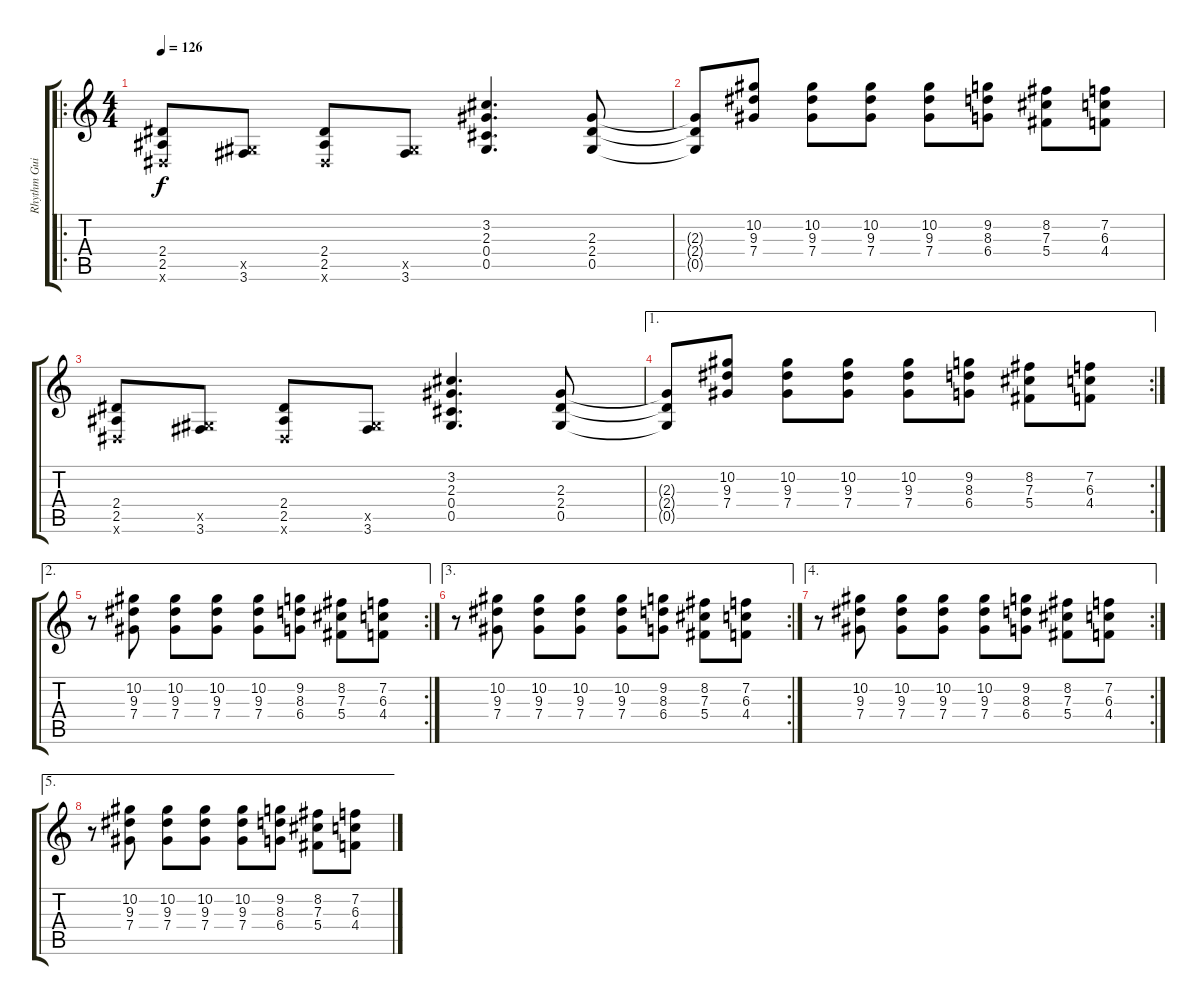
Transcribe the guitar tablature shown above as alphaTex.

\track ("Rhythm Guitar 1" "Rhythm Gui") {instrument overdrivenguitar}
\staff {score tabs}
\tuning (Eb4 Bb3 Gb3 Db3 Ab2 Eb2) {hide}
\ro
\ts (4 4)
\tempo 126
\clef g2
\ks c
(2.4 2.5 0.6{x}).8{dy f} (0.5{x} 3.6).8 (2.4 2.5 0.6{x}).8 (0.5{x} 3.6).8 (3.2 2.3 0.4 0.5).4{d} (2.3 2.4 0.5).8 |
(2.3{t} 2.4{t} 0.5{t}).8 (10.2 9.3 7.4).8 (10.2 9.3 7.4).8 (10.2 9.3 7.4).8 (10.2 9.3 7.4).8 (9.2 8.3 6.4).8 (8.2 7.3 5.4).8 (7.2 6.3 4.4).8 |
(2.4 2.5 0.6{x}).8 (0.5{x} 3.6).8 (2.4 2.5 0.6{x}).8 (0.5{x} 3.6).8 (3.2 2.3 0.4 0.5).4{d} (2.3 2.4 0.5).8 |
\ae 1
\rc 2
(2.3{t} 2.4{t} 0.5{t}).8 (10.2 9.3 7.4).8 (10.2 9.3 7.4).8 (10.2 9.3 7.4).8 (10.2 9.3 7.4).8 (9.2 8.3 6.4).8 (8.2 7.3 5.4).8 (7.2 6.3 4.4).8 |
\ae 2
\rc 2
r.8 (10.2 9.3 7.4).8 (10.2 9.3 7.4).8 (10.2 9.3 7.4).8 (10.2 9.3 7.4).8 (9.2 8.3 6.4).8 (8.2 7.3 5.4).8 (7.2 6.3 4.4).8 |
\ae 3
\rc 2
r.8 (10.2 9.3 7.4).8 (10.2 9.3 7.4).8 (10.2 9.3 7.4).8 (10.2 9.3 7.4).8 (9.2 8.3 6.4).8 (8.2 7.3 5.4).8 (7.2 6.3 4.4).8 |
\ae 4
\rc 2
r.8 (10.2 9.3 7.4).8 (10.2 9.3 7.4).8 (10.2 9.3 7.4).8 (10.2 9.3 7.4).8 (9.2 8.3 6.4).8 (8.2 7.3 5.4).8 (7.2 6.3 4.4).8 |
\ae 5
r.8 (10.2 9.3 7.4).8 (10.2 9.3 7.4).8 (10.2 9.3 7.4).8 (10.2 9.3 7.4).8 (9.2 8.3 6.4).8 (8.2 7.3 5.4).8 (7.2 6.3 4.4).8
